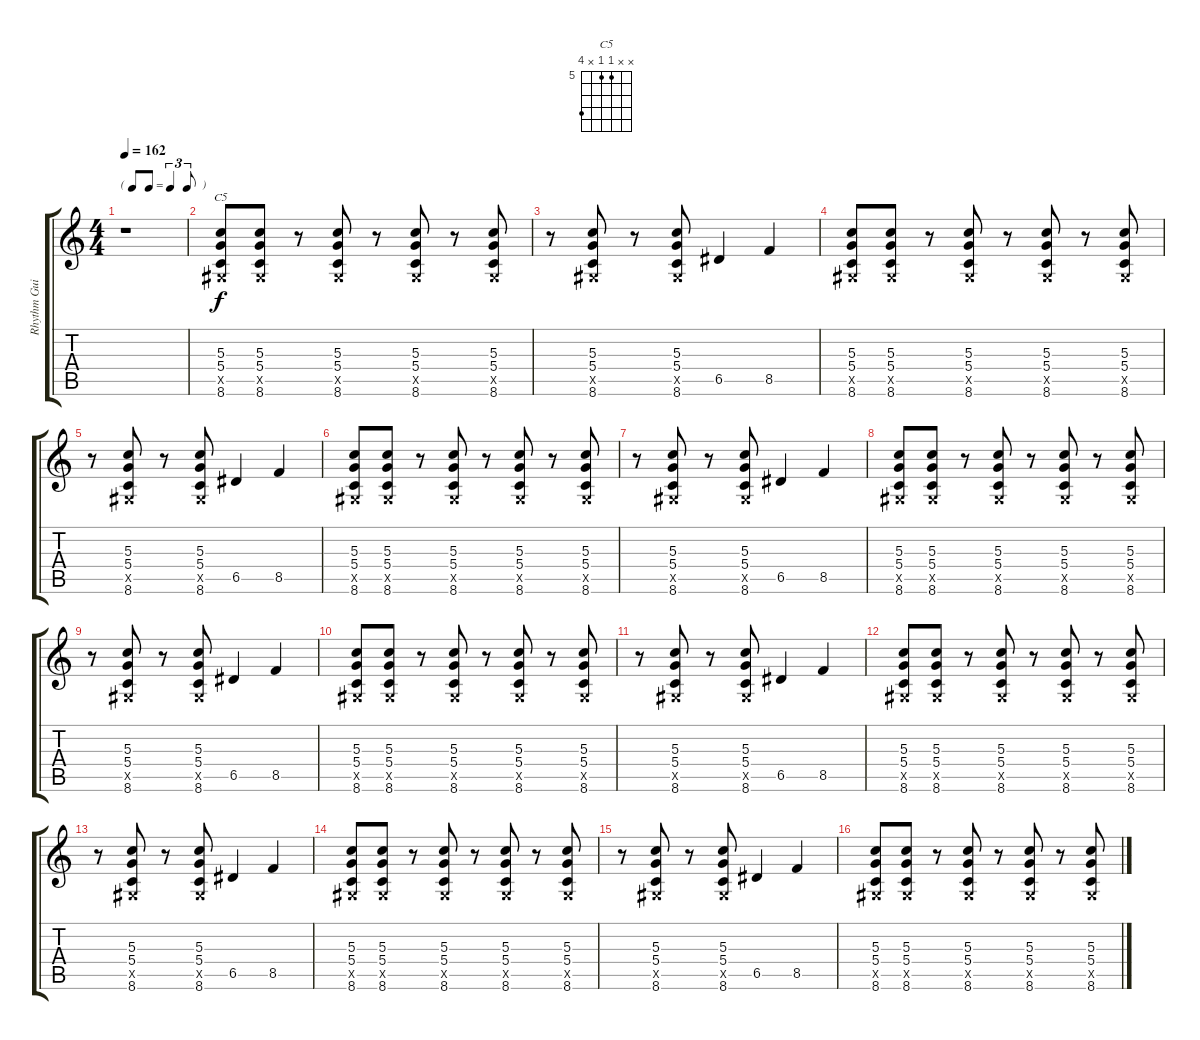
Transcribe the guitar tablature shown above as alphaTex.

\track ("Rhythm Guitar (Left)" "Rhythm Gui") {instrument distortionguitar}
\staff {score tabs}
\tuning (E4 B3 G3 D3 A2 E2) {hide}
\chord ("C5" x x 5 5 x 8) {firstfret 5}
\ts (4 4)
\tf triplet8th
\tempo 162
\clef g2
\ks c
r.1{dy f} |
(5.3 5.4 -1.5{x} 8.6).8{ch "C5"} (5.3 5.4 -1.5{x} 8.6).8 r.8 (5.3 5.4 -1.5{x} 8.6).8 r.8 (5.3 5.4 -1.5{x} 8.6).8 r.8 (5.3 5.4 -1.5{x} 8.6).8 |
r.8 (5.3 5.4 -1.5{x} 8.6).8 r.8 (5.3 5.4 -1.5{x} 8.6).8 6.5.4 8.5.4 |
(5.3 5.4 -1.5{x} 8.6).8 (5.3 5.4 -1.5{x} 8.6).8 r.8 (5.3 5.4 -1.5{x} 8.6).8 r.8 (5.3 5.4 -1.5{x} 8.6).8 r.8 (5.3 5.4 -1.5{x} 8.6).8 |
r.8 (5.3 5.4 -1.5{x} 8.6).8 r.8 (5.3 5.4 -1.5{x} 8.6).8 6.5.4 8.5.4 |
(5.3 5.4 -1.5{x} 8.6).8 (5.3 5.4 -1.5{x} 8.6).8 r.8 (5.3 5.4 -1.5{x} 8.6).8 r.8 (5.3 5.4 -1.5{x} 8.6).8 r.8 (5.3 5.4 -1.5{x} 8.6).8 |
r.8 (5.3 5.4 -1.5{x} 8.6).8 r.8 (5.3 5.4 -1.5{x} 8.6).8 6.5.4 8.5.4 |
(5.3 5.4 -1.5{x} 8.6).8 (5.3 5.4 -1.5{x} 8.6).8 r.8 (5.3 5.4 -1.5{x} 8.6).8 r.8 (5.3 5.4 -1.5{x} 8.6).8 r.8 (5.3 5.4 -1.5{x} 8.6).8 |
r.8 (5.3 5.4 -1.5{x} 8.6).8 r.8 (5.3 5.4 -1.5{x} 8.6).8 6.5.4 8.5.4 |
(5.3 5.4 -1.5{x} 8.6).8 (5.3 5.4 -1.5{x} 8.6).8 r.8 (5.3 5.4 -1.5{x} 8.6).8 r.8 (5.3 5.4 -1.5{x} 8.6).8 r.8 (5.3 5.4 -1.5{x} 8.6).8 |
r.8 (5.3 5.4 -1.5{x} 8.6).8 r.8 (5.3 5.4 -1.5{x} 8.6).8 6.5.4 8.5.4 |
(5.3 5.4 -1.5{x} 8.6).8 (5.3 5.4 -1.5{x} 8.6).8 r.8 (5.3 5.4 -1.5{x} 8.6).8 r.8 (5.3 5.4 -1.5{x} 8.6).8 r.8 (5.3 5.4 -1.5{x} 8.6).8 |
r.8 (5.3 5.4 -1.5{x} 8.6).8 r.8 (5.3 5.4 -1.5{x} 8.6).8 6.5.4 8.5.4 |
(5.3 5.4 -1.5{x} 8.6).8 (5.3 5.4 -1.5{x} 8.6).8 r.8 (5.3 5.4 -1.5{x} 8.6).8 r.8 (5.3 5.4 -1.5{x} 8.6).8 r.8 (5.3 5.4 -1.5{x} 8.6).8 |
r.8 (5.3 5.4 -1.5{x} 8.6).8 r.8 (5.3 5.4 -1.5{x} 8.6).8 6.5.4 8.5.4 |
(5.3 5.4 -1.5{x} 8.6).8 (5.3 5.4 -1.5{x} 8.6).8 r.8 (5.3 5.4 -1.5{x} 8.6).8 r.8 (5.3 5.4 -1.5{x} 8.6).8 r.8 (5.3 5.4 -1.5{x} 8.6).8
